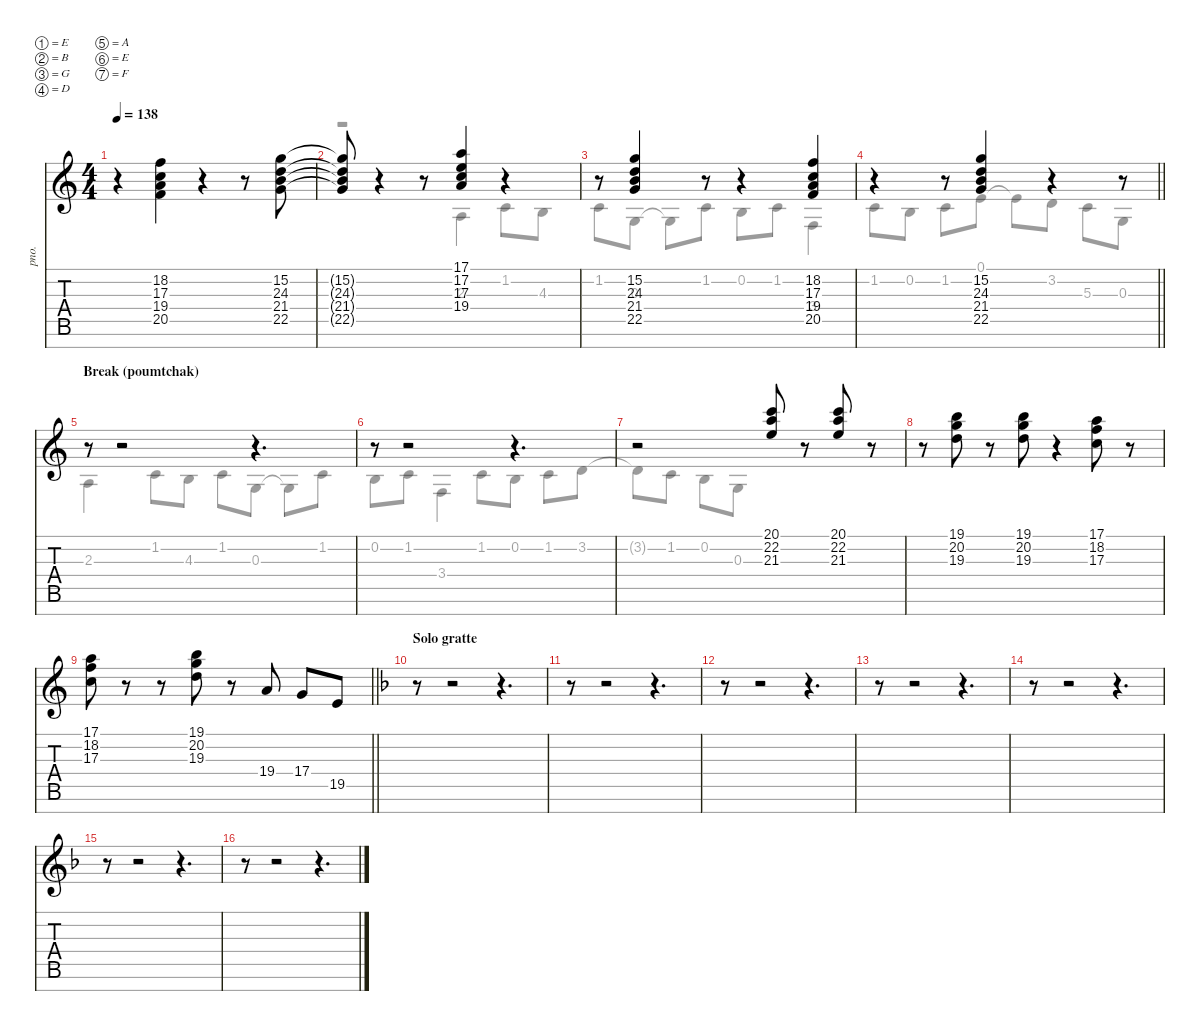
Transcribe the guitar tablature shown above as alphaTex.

\defaultSystemsLayout 4
\hideDynamics
\bracketExtendMode nobrackets
\track ("Clavier" "pno.") {mute instrument acousticgrandpiano}
\staff {score tabs}
\tuning (E4 B3 G3 D3 A2 E2 F1)
\voice
\ts (4 4)
\tempo 138
\clef g2
\ks aminor
r.4{dy f} (18.2 17.3 19.4 20.5).4 r.4 r.8 (15.2 24.3 21.4 22.5).8 |
(15.2{t} 24.3{t} 21.4{t} 22.5{t}).8 r.4 r.8 (17.1 17.2 17.3 19.4).4 r.4 |
r.8 (15.2 24.3 21.4 22.5).4 r.8 r.4 (18.2 17.3 19.4 20.5).4 |
\barLineRight lightlight
r.4 r.8 (15.2 24.3 21.4 22.5).4 r.4 r.8 |
\section ("" "Break (poumtchak)")
r.8 r.2 r.4{d} |
r.8 r.2 r.4{d} |
r.2 (20.1 22.2 21.3).8 r.8 (20.1 22.2 21.3).8 r.8 |
r.8 (19.1 20.2 19.3).8 r.8 (19.1 20.2 19.3).8 r.4 (17.1 18.2 17.3).8 r.8 |
\barLineRight lightlight
(17.1 18.2 17.3).8 r.8 r.8 (19.1 20.2 19.3).8 r.8 19.4.8 17.4.8 19.5.8 |
\section ("" "Solo gratte")
\ks dminor
r.8 r.2 r.4{d} |
r.8 r.2 r.4{d} |
r.8 r.2 r.4{d} |
r.8 r.2 r.4{d} |
r.8 r.2 r.4{d} |
r.8 r.2 r.4{d} |
r.8 r.2 r.4{d}
\voice
\clef g2
\ottava regular
\simile none
\ks aminor
|
r.2 2.3.4 1.2.8 4.3.8 |
1.2.8 0.3.8 0.3{t}.8 1.2.8 0.2.8 1.2.8 3.4.4 |
\barLineRight lightlight
1.2.8 0.2.8 1.2.8 0.1.8 0.1{t}.8 3.2.8 5.3.8 0.3.8 |
2.3.4 1.2.8 4.3.8 1.2.8 0.3.8 0.3{t}.8 1.2.8 |
0.2.8 1.2.8 3.4.4 1.2.8 0.2.8 1.2.8 3.2.8 |
3.2{t}.8 1.2.8 0.2.8 0.3.8 |
|
\barLineRight lightlight
|
\ks dminor
|
|
|
|
|
|
